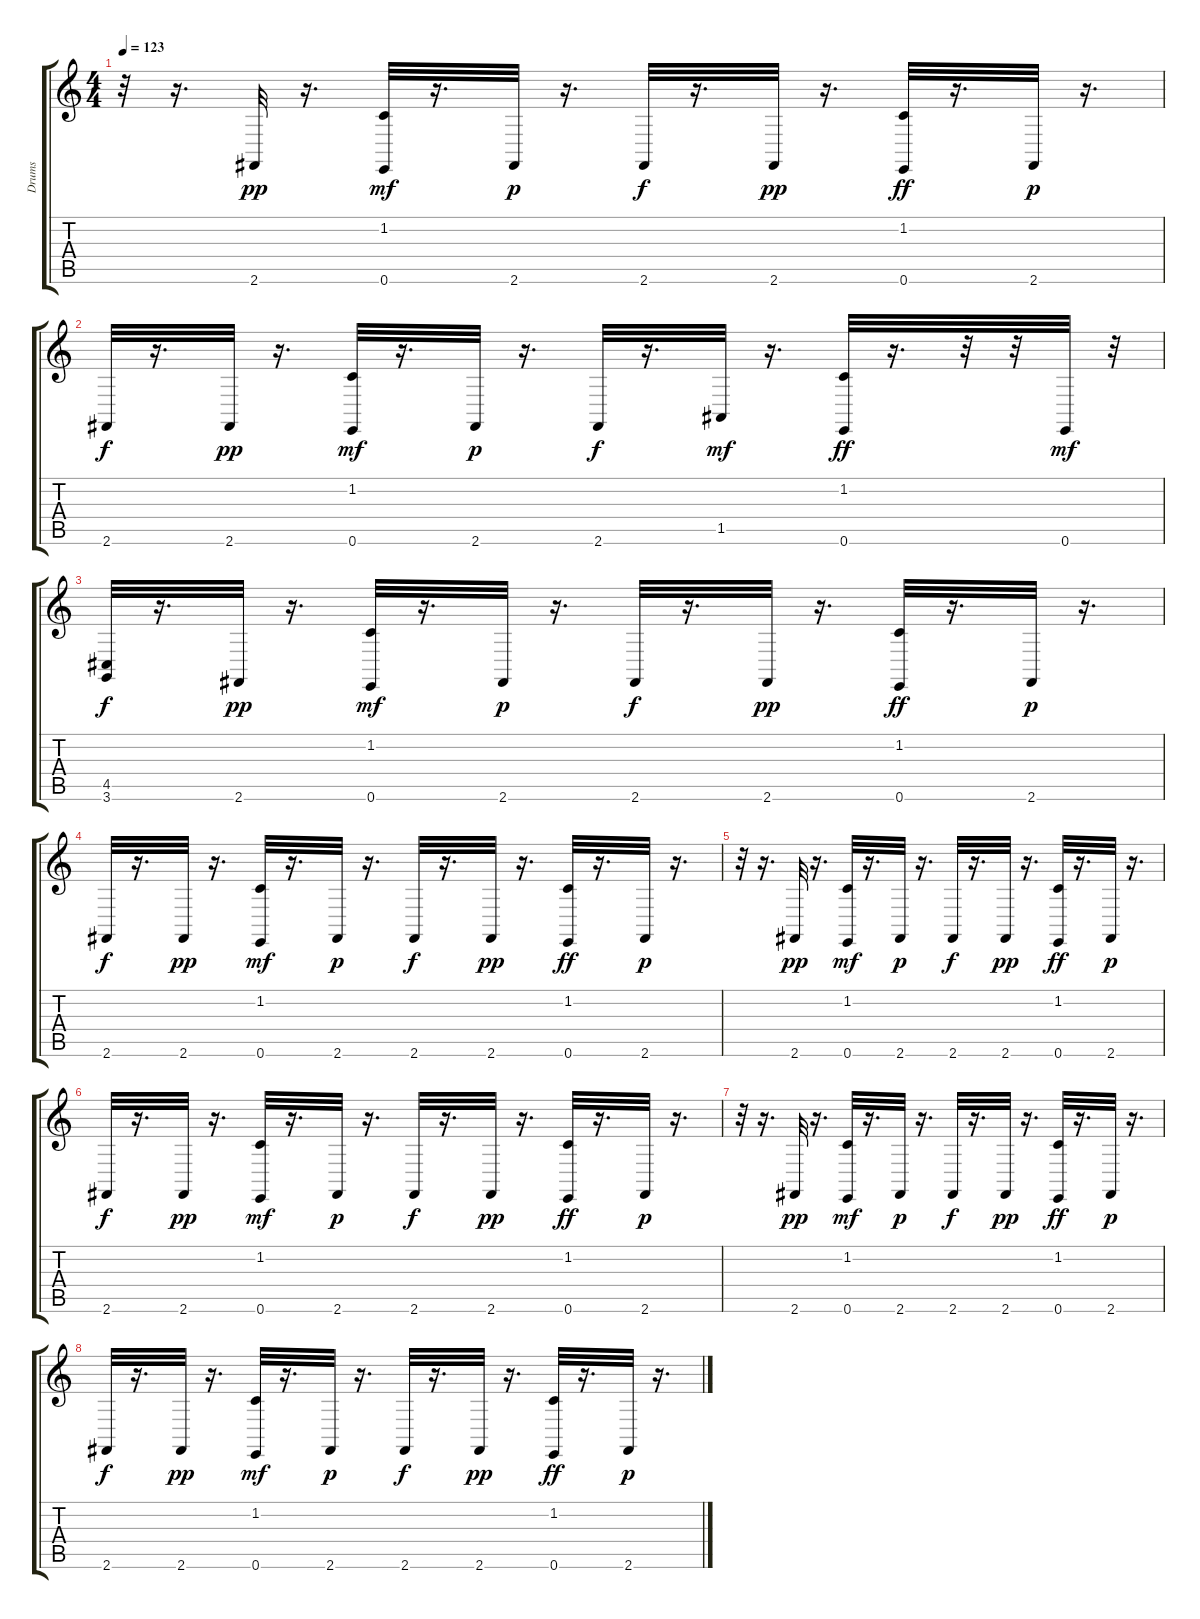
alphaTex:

\track ("Drums" "Drums") {instrument synthdrum}
\staff {score tabs}
\tuning (E4 B3 G3 D3 A2 E2) {hide}
\ts (4 4)
\tempo 123
\clef g2
\ks c
r.32{dy p} r.16{d} 2.6.32{dy pp} r.16{d} (1.2 0.6).32{dy mf} r.16{d} 2.6.32{dy p} r.16{d} 2.6.32{dy f} r.16{d} 2.6.32{dy pp} r.16{d} (1.2 0.6).32{dy ff} r.16{d} 2.6.32{dy p} r.16{d} |
2.6.32{dy f} r.16{d} 2.6.32{dy pp} r.16{d} (1.2 0.6).32{dy mf} r.16{d} 2.6.32{dy p} r.16{d} 2.6.32{dy f} r.16{d} 1.5.32{dy mf} r.16{d} (1.2 0.6).32{dy ff} r.16{d} r.32 r.32 0.6.32{dy mf} r.32 |
(4.5 3.6).32{dy f} r.16{d} 2.6.32{dy pp} r.16{d} (1.2 0.6).32{dy mf} r.16{d} 2.6.32{dy p} r.16{d} 2.6.32{dy f} r.16{d} 2.6.32{dy pp} r.16{d} (1.2 0.6).32{dy ff} r.16{d} 2.6.32{dy p} r.16{d} |
2.6.32{dy f} r.16{d} 2.6.32{dy pp} r.16{d} (1.2 0.6).32{dy mf} r.16{d} 2.6.32{dy p} r.16{d} 2.6.32{dy f} r.16{d} 2.6.32{dy pp} r.16{d} (1.2 0.6).32{dy ff} r.16{d} 2.6.32{dy p} r.16{d} |
r.32 r.16{d} 2.6.32{dy pp} r.16{d} (1.2 0.6).32{dy mf} r.16{d} 2.6.32{dy p} r.16{d} 2.6.32{dy f} r.16{d} 2.6.32{dy pp} r.16{d} (1.2 0.6).32{dy ff} r.16{d} 2.6.32{dy p} r.16{d} |
2.6.32{dy f} r.16{d} 2.6.32{dy pp} r.16{d} (1.2 0.6).32{dy mf} r.16{d} 2.6.32{dy p} r.16{d} 2.6.32{dy f} r.16{d} 2.6.32{dy pp} r.16{d} (1.2 0.6).32{dy ff} r.16{d} 2.6.32{dy p} r.16{d} |
r.32 r.16{d} 2.6.32{dy pp} r.16{d} (1.2 0.6).32{dy mf} r.16{d} 2.6.32{dy p} r.16{d} 2.6.32{dy f} r.16{d} 2.6.32{dy pp} r.16{d} (1.2 0.6).32{dy ff} r.16{d} 2.6.32{dy p} r.16{d} |
2.6.32{dy f} r.16{d} 2.6.32{dy pp} r.16{d} (1.2 0.6).32{dy mf} r.16{d} 2.6.32{dy p} r.16{d} 2.6.32{dy f} r.16{d} 2.6.32{dy pp} r.16{d} (1.2 0.6).32{dy ff} r.16{d} 2.6.32{dy p} r.16{d}
